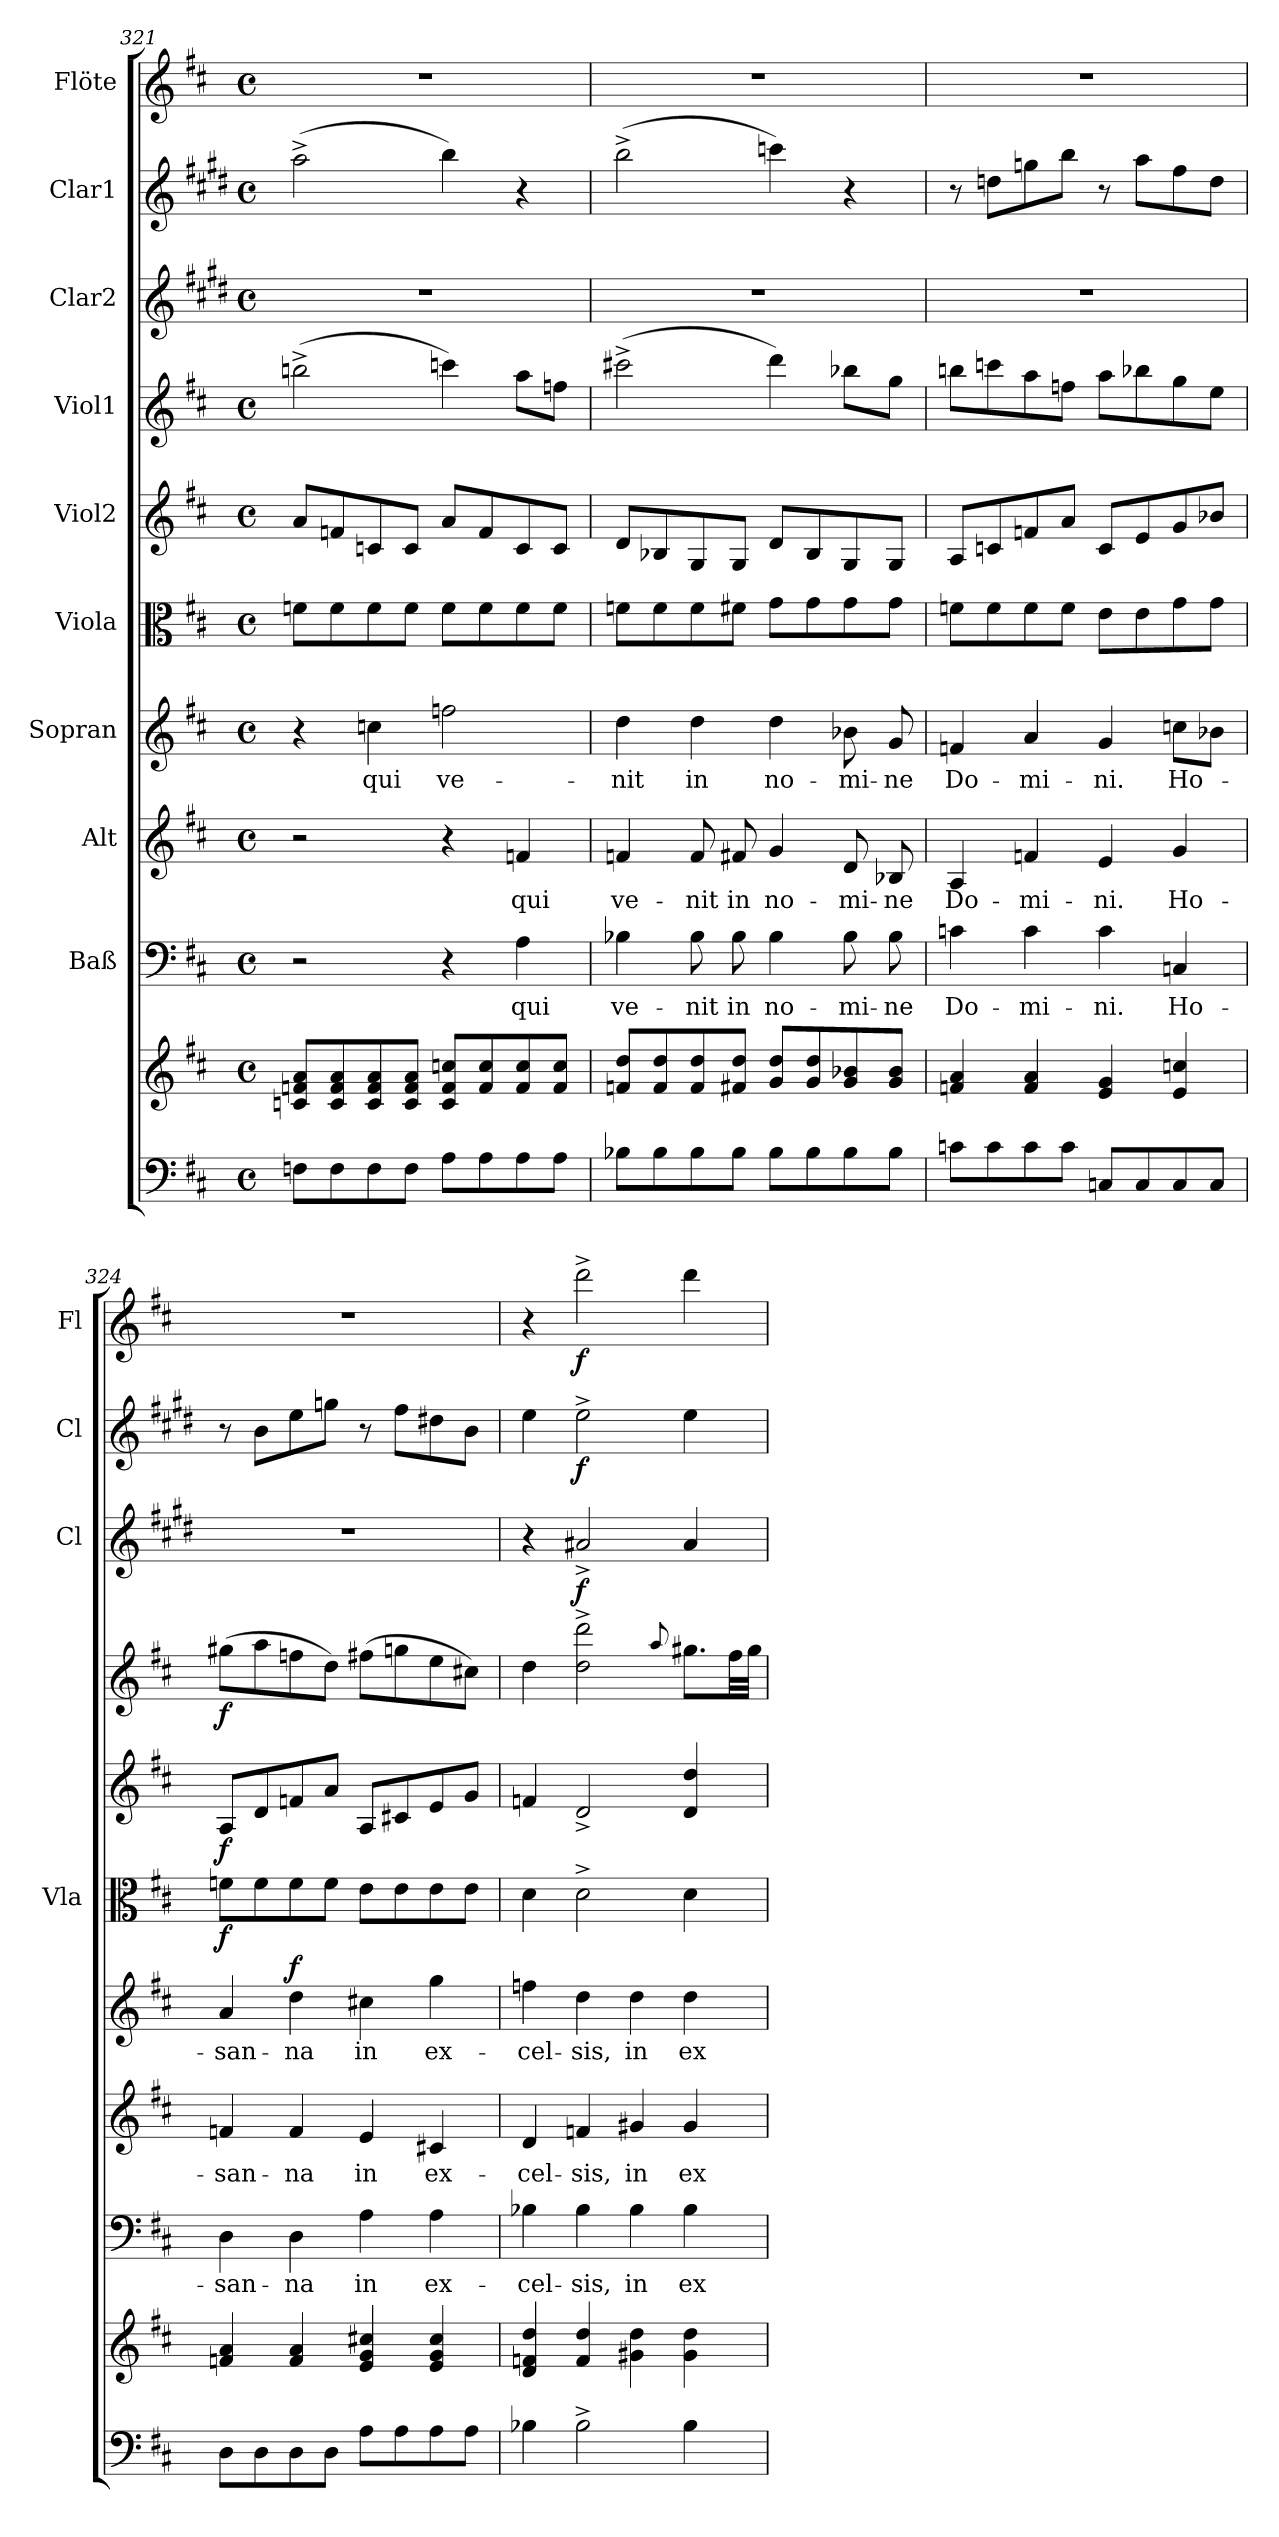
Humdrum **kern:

**kern	**kern	**kern	**text	**kern	**text	**kern	**text	**dynam	**kern	**dynam	**kern	**dynam	**kern	**dynam	**kern	**dynam	**kern	**dynam	**kern	**dynam
*part10	*part10	*part9	*part9	*part8	*part8	*part7	*part7	*part7	*part6	*part6	*part5	*part5	*part4	*part4	*part3	*part3	*part2	*part2	*part1	*part1
*staff11	*staff10	*staff9	*staff9	*staff8	*staff8	*staff7	*staff7	*staff7	*staff6	*staff6	*staff5	*staff5	*staff4	*staff4	*staff3	*staff3	*staff2	*staff2	*staff1	*staff1
*	*	*I"Baß	*	*I"Alt	*	*I"Sopran	*	*	*I"Viola	*	*I"Viol2	*	*I"Viol1	*	*I"Clar2	*	*I"Clar1	*	*I"Flöte	*
*	*	*	*	*	*	*	*	*	*I'Vla	*	*	*	*	*	*I'Cl	*	*I'Cl	*	*I'Fl	*
!!LO:PB:g=z
*clefF4	*clefG2	*clefF4	*	*clefG2	*	*clefG2	*	*	*clefC3	*	*clefG2	*	*clefG2	*	*clefG2	*	*clefG2	*	*clefG2	*
*	*	*	*	*	*	*	*	*	*	*	*	*	*	*	*ITrd1c2	*	*ITrd1c2	*	*	*
*k[f#c#]	*k[f#c#]	*k[f#c#]	*	*k[f#c#]	*	*k[f#c#]	*	*	*k[f#c#]	*	*k[f#c#]	*	*k[f#c#]	*	*k[f#c#]	*	*k[f#c#]	*	*k[f#c#]	*
*D:	*D:	*D:	*	*D:	*	*D:	*	*	*D:	*	*D:	*	*D:	*	*D:	*	*D:	*	*D:	*
*M4/4	*M4/4	*M4/4	*	*M4/4	*	*M4/4	*	*	*M4/4	*	*M4/4	*	*M4/4	*	*M4/4	*	*M4/4	*	*M4/4	*
*met(c)	*met(c)	*met(c)	*	*met(c)	*	*met(c)	*	*	*met(c)	*	*met(c)	*	*met(c)	*	*met(c)	*	*met(c)	*	*met(c)	*
=321	=321	=321	=321	=321	=321	=321	=321	=321	=321	=321	=321	=321	=321	=321	=321	=321	=321	=321	=321	=321
8Fn\L	8cn/ 8fn/ 8a/L	2r	.	2r	.	4r	.	.	8fn\L	.	8a/L	.	(>2bbn^>\	.	1r	.	(2gg^>\	.	1r	.
8F\	8c/ 8f/ 8a/	.	.	.	.	.	.	.	8f\	.	8fn/	.	.	.	.	.	.	.	.	.
!	!	!	!	!	!	!	!LO:LY:b	!	!	!	!	!	!	!	!	!	!	!	!	!
8F\	8c/ 8f/ 8a/	.	.	.	.	4ccn\	qui	.	8f\	.	8cn/	.	.	.	.	.	.	.	.	.
8F\J	8c/ 8f/ 8a/J	.	.	.	.	.	.	.	8f\J	.	8c/J	.	.	.	.	.	.	.	.	.
!	!	!	!	!	!	!	!LO:LY:b	!	!	!	!	!	!	!	!	!	!	!	!	!
8A\L	8c/ 8f/ 8ccn/L	4r	.	4r	.	2ffn\	ve-	.	8f\L	.	8a/L	.	4cccn\)	.	.	.	4aa\)	.	.	.
8A\	8f/ 8cc/	.	.	.	.	.	.	.	8f\	.	8f/	.	.	.	.	.	.	.	.	.
!	!	!	!LO:LY:b	!	!LO:LY:b	!	!	!	!	!	!	!	!	!	!	!	!	!	!	!
8A\	8f/ 8cc/	4A\	qui	4fn/	qui	.	.	.	8f\	.	8c/	.	8aa\L	.	.	.	4r	.	.	.
8A\J	8f/ 8cc/J	.	.	.	.	.	.	.	8f\J	.	8c/J	.	8ffn\J	.	.	.	.	.	.	.
=322	=322	=322	=322	=322	=322	=322	=322	=322	=322	=322	=322	=322	=322	=322	=322	=322	=322	=322	=322	=322
!	!	!	!LO:LY:b	!	!LO:LY:b	!	!LO:LY:b	!	!	!	!	!	!	!	!	!	!	!	!	!
8B-X\L	8fn/ 8dd/L	4B-X\	ve-	4fn/	ve-	4dd\	-nit	.	8fn\L	.	8d/L	.	(2ccc#X^>\	.	1r	.	(2aa^>\	.	1r	.
8B-\	8f/ 8dd/	.	.	.	.	.	.	.	8f\	.	8B-X/	.	.	.	.	.	.	.	.	.
!	!	!	!LO:LY:b	!	!LO:LY:b	!	!LO:LY:b	!	!	!	!	!	!	!	!	!	!	!	!	!
8B-\	8f/ 8dd/	8B-\	-nit	8f/	-nit	4dd\	in	.	8f\	.	8G/	.	.	.	.	.	.	.	.	.
!	!	!	!LO:LY:b	!	!LO:LY:b	!	!	!	!	!	!	!	!	!	!	!	!	!	!	!
8B-\J	8f#X/ 8dd/J	8B-\	in	8f#X/	in	.	.	.	8f#X\J	.	8G/J	.	.	.	.	.	.	.	.	.
!	!	!	!LO:LY:b	!	!LO:LY:b	!	!LO:LY:b	!	!	!	!	!	!	!	!	!	!	!	!	!
8B-\L	8g/ 8dd/L	4B-\	no-	4g/	no-	4dd\	no-	.	8g\L	.	8d/L	.	4ddd\)	.	.	.	4bb-X\)	.	.	.
8B-\	8g/ 8dd/	.	.	.	.	.	.	.	8g\	.	8B-/	.	.	.	.	.	.	.	.	.
!	!	!	!LO:LY:b	!	!LO:LY:b	!	!LO:LY:b	!	!	!	!	!	!	!	!	!	!	!	!	!
8B-\	8g/ 8b-X/	8B-\	-mi-	8d/	-mi-	8b-X\	-mi-	.	8g\	.	8G/	.	8bb-X\L	.	.	.	4r	.	.	.
!	!	!	!LO:LY:b	!	!LO:LY:b	!	!LO:LY:b	!	!	!	!	!	!	!	!	!	!	!	!	!
8B-\J	8g/ 8b-/J	8B-\	-ne	8B-X/	-ne	8g/	-ne	.	8g\J	.	8G/J	.	8gg\J	.	.	.	.	.	.	.
=323	=323	=323	=323	=323	=323	=323	=323	=323	=323	=323	=323	=323	=323	=323	=323	=323	=323	=323	=323	=323
!	!	!	!LO:LY:b	!	!LO:LY:b	!	!LO:LY:b	!	!	!	!	!	!	!	!	!	!	!	!	!
8cn\L	4fn/ 4a/	4cn\	Do-	4A/	Do-	4fn/	Do-	.	8fn\L	.	8A/L	.	8bbn\L	.	1r	.	8r	.	1r	.
8c\	.	.	.	.	.	.	.	.	8f\	.	8cn/	.	8cccn\	.	.	.	8ccn\L	.	.	.
!	!	!	!LO:LY:b	!	!LO:LY:b	!	!LO:LY:b	!	!	!	!	!	!	!	!	!	!	!	!	!
8c\	4f/ 4a/	4c\	-mi-	4fn/	-mi-	4a/	-mi-	.	8f\	.	8fn/	.	8aa\	.	.	.	8ffn\	.	.	.
8c\J	.	.	.	.	.	.	.	.	8f\J	.	8a/J	.	8ffn\J	.	.	.	8aa\J	.	.	.
!	!	!	!LO:LY:b	!	!LO:LY:b	!	!LO:LY:b	!	!	!	!	!	!	!	!	!	!	!	!	!
8Cn/L	4e/ 4g/	4c\	-ni.	4e/	-ni.	4g/	-ni.	.	8e\L	.	8c/L	.	8aa\L	.	.	.	8r	.	.	.
8C/	.	.	.	.	.	.	.	.	8e\	.	8e/	.	8bb-X\	.	.	.	8gg\L	.	.	.
!	!	!	!LO:LY:b	!	!LO:LY:b	!	!LO:LY:b	!	!	!	!	!	!	!	!	!	!	!	!	!
8C/	4e/ 4ccn/	4Cn/	Ho-	4g/	Ho-	8ccn\L	Ho-	.	8g\	.	8g/	.	8gg\	.	.	.	8ee\	.	.	.
8C/J	.	.	.	.	.	8b-X\J	.	.	8g\J	.	8b-X/J	.	8ee\J	.	.	.	8cc\J	.	.	.
=324	=324	=324	=324	=324	=324	=324	=324	=324	=324	=324	=324	=324	=324	=324	=324	=324	=324	=324	=324	=324
!	!	!	!LO:LY:b	!	!LO:LY:b	!	!LO:LY:b	!	!	!LO:DY:b	!	!LO:DY:b	!	!LO:DY:b	!	!	!	!	!	!
8D\L	4fn/ 4a/	4D\	-san-	4fn/	-san-	4a/	-san-	.	8fn\L	f	8A/L	f	(>8gg#X\L	f	1r	.	8r	.	1r	.
8D\	.	.	.	.	.	.	.	.	8f\	.	8d/	.	8aa\	.	.	.	8a\L	.	.	.
!	!	!	!LO:LY:b	!	!LO:LY:b	!	!LO:LY:b	!LO:DY:a	!	!	!	!	!	!	!	!	!	!	!	!
8D\	4f/ 4a/	4D\	-na	4f/	-na	4dd\	-na	f	8f\	.	8fn/	.	8ffn\	.	.	.	8dd\	.	.	.
8D\J	.	.	.	.	.	.	.	.	8f\J	.	8a/J	.	8dd\J)	.	.	.	8ffn\J	.	.	.
!	!	!	!LO:LY:b	!	!LO:LY:b	!	!LO:LY:b	!	!	!	!	!	!	!	!	!	!	!	!	!
8A\L	4e/ 4g/ 4cc#X/	4A\	in	4e/	in	4cc#X\	in	.	8e\L	.	8A/L	.	(>8ff#X\L	.	.	.	8r	.	.	.
8A\	.	.	.	.	.	.	.	.	8e\	.	8c#X/	.	8ggn\	.	.	.	8ee\L	.	.	.
!	!	!	!LO:LY:b	!	!LO:LY:b	!	!LO:LY:b	!	!	!	!	!	!	!	!	!	!	!	!	!
8A\	4e/ 4g/ 4cc#/	4A\	ex-	4c#X/	ex-	4gg\	ex-	.	8e\	.	8e/	.	8ee\	.	.	.	8cc#X\	.	.	.
8A\J	.	.	.	.	.	.	.	.	8e\J	.	8g/J	.	8cc#X\J)	.	.	.	8a\J	.	.	.
!!LO:PB:g=z
=325	=325	=325	=325	=325	=325	=325	=325	=325	=325	=325	=325	=325	=325	=325	=325	=325	=325	=325	=325	=325
!	!	!	!LO:LY:b	!	!LO:LY:b	!	!LO:LY:b	!	!	!	!	!	!	!	!	!	!	!	!	!
4B-X\	4d/ 4fn/ 4dd/	4B-X\	-cel-	4d/	-cel-	4ffn\	-cel-	.	4d\	.	4fn/	.	4dd\	.	4r	.	4dd\	.	4r	.
!	!	!	!LO:LY:b	!	!LO:LY:b	!	!LO:LY:b	!	!	!	!	!	!	!	!	!LO:DY:b	!	!LO:DY:b	!	!LO:DY:b
2B-^>\	4f/ 4dd/	4B-\	-sis,	4fn/	-sis,	4dd\	-sis,	.	2d^>\	.	2d^</	.	2dd\^> 2ddd\^>	.	2g#X^</	f	2dd^>\	f	2ddd^>\	f
!	!	!	!LO:LY:b	!	!LO:LY:b	!	!LO:LY:b	!	!	!	!	!	!	!	!	!	!	!	!	!
.	4g#X\ 4dd\	4B-\	in	4g#X/	in	4dd\	in	.	.	.	.	.	.	.	.	.	.	.	.	.
.	.	.	.	.	.	.	.	.	.	.	.	.	8qqaa/	.	.	.	.	.	.	.
!	!	!	!LO:LY:b	!	!LO:LY:b	!	!LO:LY:b	!	!	!	!	!	!	!	!	!	!	!	!	!
4B-\	4g#\ 4dd\	4B-\	ex-	4g#/	ex-	4dd\	ex-	.	4d\	.	4d/ 4dd/	.	8.gg#X\L	.	4g#/	.	4dd\	.	4ddd\	.
.	.	.	.	.	.	.	.	.	.	.	.	.	32ff#\LL	.	.	.	.	.	.	.
.	.	.	.	.	.	.	.	.	.	.	.	.	32gg#\JJJ	.	.	.	.	.	.	.
=	=	=	=	=	=	=	=	=	=	=	=	=	=	=	=	=	=	=	=	=
*-	*-	*-	*-	*-	*-	*-	*-	*-	*-	*-	*-	*-	*-	*-	*-	*-	*-	*-	*-	*-
